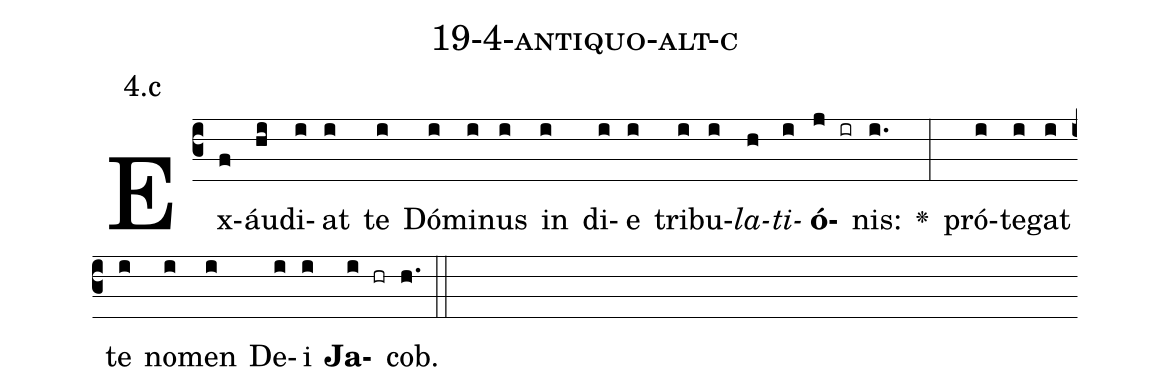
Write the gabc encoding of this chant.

name: 19-4-antiquo-alt-c;
annotation: 4.c;
%%
(c3)Ex(f)áu(hi)di(i)at(i) te(i) Dó(i)mi(i)nus(i) in(i) di(i)e(i) tri(i)bu(i)<i>la</i>(h)<i>ti</i>(i)<b>ó</b>(j ir)nis:(i.) <v>\greheightstar</v>(:) pró(i)te(i)gat(i) te(i) no(i)men(i) De(i)i(i) <b>Ja</b>(i hr)cob.(h.) (::)


%E(i) u(i) o(i) u(i) a(i) e.(h.) (::)
